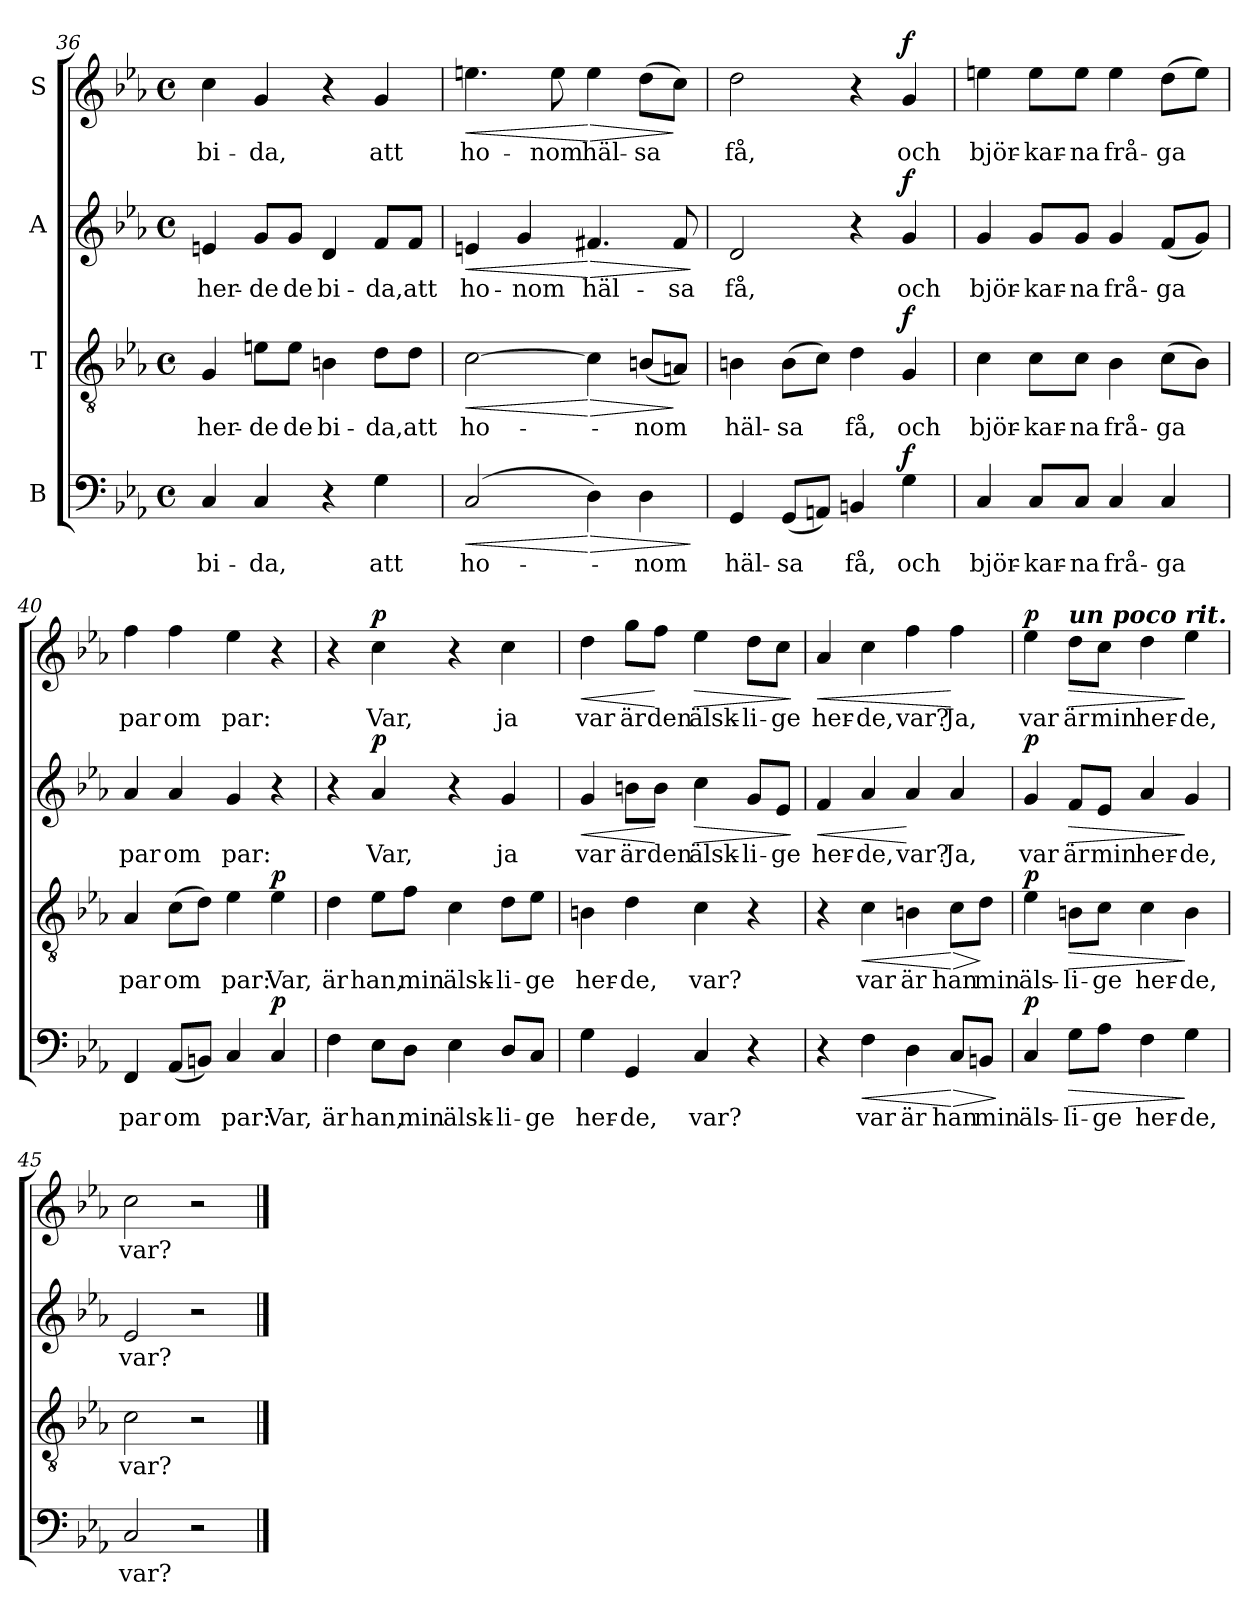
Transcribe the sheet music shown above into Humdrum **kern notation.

**kern	**text	**dynam	**kern	**text	**dynam	**kern	**text	**dynam	**kern	**text	**dynam
*part4	*part4	*part4	*part3	*part3	*part3	*part2	*part2	*part2	*part1	*part1	*part1
*staff4	*staff4	*staff4	*staff3	*staff3	*staff3	*staff2	*staff2	*staff2	*staff1	*staff1	*staff1
*I"B	*	*	*I"T	*	*	*I"A	*	*	*I"S	*	*
*clefF4	*	*	*clefGv2	*	*	*clefG2	*	*	*clefG2	*	*
*k[b-e-a-]	*	*	*k[b-e-a-]	*	*	*k[b-e-a-]	*	*	*k[b-e-a-]	*	*
*c:	*	*	*c:	*	*	*c:	*	*	*c:	*	*
*M4/4	*	*	*M4/4	*	*	*M4/4	*	*	*M4/4	*	*
*met(c)	*	*	*met(c)	*	*	*met(c)	*	*	*met(c)	*	*
=36	=36	=36	=36	=36	=36	=36	=36	=36	=36	=36	=36
!	!LO:LY:b	!	!	!LO:LY:b	!	!	!LO:LY:b	!	!	!LO:LY:b	!
4C/	bi-	.	4G/	her-	.	4en/	her-	.	4cc\	bi-	.
!	!LO:LY:b	!	!	!LO:LY:b	!	!	!LO:LY:b	!	!	!LO:LY:b	!
4C/	-da,	.	8en\L	-de	.	8g/L	-de	.	4g/	-da,	.
!	!	!	!	!LO:LY:b	!	!	!LO:LY:b	!	!	!	!
.	.	.	8e\J	de	.	8g/J	de	.	.	.	.
!	!	!	!	!LO:LY:b	!	!	!LO:LY:b	!	!	!	!
4r	.	.	4Bn\	bi-	.	4d/	bi-	.	4r	.	.
!	!LO:LY:b	!	!	!LO:LY:b	!	!	!LO:LY:b	!	!	!LO:LY:b	!
4G\	att	.	8d\L	-da,	.	8f/L	-da,	.	4g/	att	.
!	!	!	!	!LO:LY:b	!	!	!LO:LY:b	!	!	!	!
.	.	.	8d\J	att	.	8f/J	att	.	.	.	.
=37	=37	=37	=37	=37	=37	=37	=37	=37	=37	=37	=37
!	!LO:LY:b	!LO:HP:b	!	!LO:LY:b	!LO:HP:b	!	!LO:LY:b	!LO:HP:b	!	!LO:LY:b	!LO:HP:b
(>2C/	ho-	<	[2c\	ho-	<	4en/	ho-	<	4.een\	ho-	<
!	!	!	!	!	!	!	!LO:LY:b	!	!	!	!
.	.	.	.	.	.	4g/	-nom	.	.	.	.
!	!	!	!	!	!	!	!	!	!	!LO:LY:b	!
.	.	.	.	.	.	.	.	.	8ee\	-nom	.
!	!	!LO:HP:n=1:b	!	!	!LO:HP:n=1:b	!	!LO:LY:b	!LO:HP:n=1:b	!	!LO:LY:b	!LO:HP:n=1:b
4D\)	.	[ >	4c\]	.	[ >	4.f#X/	häl-	[ >	4ee\	häl-	[ >
!	!LO:LY:b	!	!	!LO:LY:b	!	!	!	!	!	!LO:LY:b	!
4D\	-nom	.	(<8Bn/L	-nom	.	.	.	.	(>8dd\L	-sa	.
!	!	!	!	!	!	!	!LO:LY:b	!	!	!	!
.	.	.	8An/J)	.	]	8f#/	-sa	.	8cc\J)	.	]
.	.	]	.	.	.	.	.	]	.	.	.
=38	=38	=38	=38	=38	=38	=38	=38	=38	=38	=38	=38
!	!LO:LY:b	!	!	!LO:LY:b	!	!	!LO:LY:b	!	!	!LO:LY:b	!
4GG/	häl-	.	4Bn\	häl-	.	2d/	få,	.	2dd\	få,	.
!	!LO:LY:b	!	!	!LO:LY:b	!	!	!	!	!	!	!
(<8GG/L	-sa	.	(>8B\L	-sa	.	.	.	.	.	.	.
8AAn/J)	.	.	8c\J)	.	.	.	.	.	.	.	.
!	!LO:LY:b	!	!	!LO:LY:b	!	!	!	!	!	!	!
4BBn/	få,	.	4d\	få,	.	4r	.	.	4r	.	.
!	!LO:LY:b	!LO:DY:a	!	!LO:LY:b	!LO:DY:a	!	!LO:LY:b	!LO:DY:a	!	!LO:LY:b	!LO:DY:a
4G\	och	f	4G/	och	f	4g/	och	f	4g/	och	f
=39	=39	=39	=39	=39	=39	=39	=39	=39	=39	=39	=39
!	!LO:LY:b	!	!	!LO:LY:b	!	!	!LO:LY:b	!	!	!LO:LY:b	!
4C/	björ-	.	4c\	björ-	.	4g/	björ-	.	4een\	björ-	.
!	!LO:LY:b	!	!	!LO:LY:b	!	!	!LO:LY:b	!	!	!LO:LY:b	!
8C/L	-kar-	.	8c\L	-kar-	.	8g/L	-kar-	.	8ee\L	-kar-	.
!	!LO:LY:b	!	!	!LO:LY:b	!	!	!LO:LY:b	!	!	!LO:LY:b	!
8C/J	-na	.	8c\J	-na	.	8g/J	-na	.	8ee\J	-na	.
!	!LO:LY:b	!	!	!LO:LY:b	!	!	!LO:LY:b	!	!	!LO:LY:b	!
4C/	frå-	.	4B-i\	frå-	.	4g/	frå-	.	4ee\	frå-	.
!	!LO:LY:b	!	!	!LO:LY:b	!	!	!LO:LY:b	!	!	!LO:LY:b	!
4C/	-ga	.	(>8c\L	-ga	.	(<8f/L	-ga	.	(>8dd\L	-ga	.
.	.	.	8B-\J)	.	.	8g/J)	.	.	8ee\J)	.	.
!!LO:LB:g=z
=40	=40	=40	=40	=40	=40	=40	=40	=40	=40	=40	=40
!	!LO:LY:b	!	!	!LO:LY:b	!	!	!LO:LY:b	!	!	!LO:LY:b	!
4FF/	par	.	4A-/	par	.	4a-/	par	.	4ff\	par	.
!	!LO:LY:b	!	!	!LO:LY:b	!	!	!LO:LY:b	!	!	!LO:LY:b	!
(<8AA-/L	om	.	(>8c\L	om	.	4a-/	om	.	4ff\	om	.
8BBn/J)	.	.	8d\J)	.	.	.	.	.	.	.	.
!	!LO:LY:b	!	!	!LO:LY:b	!	!	!LO:LY:b	!	!	!LO:LY:b	!
4C/	par:	.	4e-\	par:	.	4g/	par:	.	4ee-i\	par:	.
!	!LO:LY:b	!LO:DY:a	!	!LO:LY:b	!LO:DY:a	!	!	!	!	!	!
4C/	Var,	p	4e-\	Var,	p	4r	.	.	4r	.	.
=41	=41	=41	=41	=41	=41	=41	=41	=41	=41	=41	=41
!	!LO:LY:b	!	!	!LO:LY:b	!	!	!	!	!	!	!
4F\	är	.	4d\	är	.	4r	.	.	4r	.	.
!	!LO:LY:b	!	!	!LO:LY:b	!	!	!LO:LY:b	!LO:DY:a	!	!LO:LY:b	!LO:DY:a
8E-\L	han,	.	8e-\L	han,	.	4a-/	Var,	p	4cc\	Var,	p
!	!LO:LY:b	!	!	!LO:LY:b	!	!	!	!	!	!	!
8D\J	min	.	8f\J	min	.	.	.	.	.	.	.
!	!LO:LY:b	!	!	!LO:LY:b	!	!	!	!	!	!	!
4E-\	älsk-	.	4c\	älsk-	.	4r	.	.	4r	.	.
!	!LO:LY:b	!	!	!LO:LY:b	!	!	!LO:LY:b	!	!	!LO:LY:b	!
8D/L	-li-	.	8d\L	-li-	.	4g/	ja	.	4cc\	ja	.
!	!LO:LY:b	!	!	!LO:LY:b	!	!	!	!	!	!	!
8C/J	-ge	.	8e-\J	-ge	.	.	.	.	.	.	.
=42	=42	=42	=42	=42	=42	=42	=42	=42	=42	=42	=42
!	!LO:LY:b	!	!	!LO:LY:b	!	!	!LO:LY:b	!LO:HP:b	!	!LO:LY:b	!LO:HP:b
4G\	her-	.	4Bn\	her-	.	4g/	var	<	4dd\	var	<
!	!LO:LY:b	!	!	!LO:LY:b	!	!	!LO:LY:b	!	!	!LO:LY:b	!
4GG/	-de,	.	4d\	-de,	.	8bn\L	är	.	8gg\L	är	.
!	!	!	!	!	!	!	!LO:LY:b	!	!	!LO:LY:b	!
.	.	.	.	.	.	8b\J	den	[	8ff\J	den	[
!	!LO:LY:b	!	!	!LO:LY:b	!	!	!LO:LY:b	!LO:HP:b	!	!LO:LY:b	!LO:HP:b
4C/	var?	.	4c\	var?	.	4cc\	älsk-	>	4ee-\	älsk-	>
!	!	!	!	!	!	!	!LO:LY:b	!	!	!LO:LY:b	!
4r	.	.	4r	.	.	8g/L	-li-	.	8dd\L	-li-	.
!	!	!	!	!	!	!	!LO:LY:b	!	!	!LO:LY:b	!
.	.	.	.	.	.	8e-/J	-ge	.	8cc\J	-ge	.
.	.	.	.	.	.	.	.	]	.	.	]
=43	=43	=43	=43	=43	=43	=43	=43	=43	=43	=43	=43
!	!	!	!	!	!	!	!LO:LY:b	!LO:HP:b	!	!LO:LY:b	!LO:HP:b
4r	.	.	4r	.	.	4f/	her-	<	4a-/	her-	<
!	!LO:LY:b	!LO:HP:b	!	!LO:LY:b	!LO:HP:b	!	!LO:LY:b	!	!	!LO:LY:b	!
4F\	var	<	4c\	var	<	4a-/	-de,	.	4cc\	-de,	.
!	!LO:LY:b	!	!	!LO:LY:b	!	!	!LO:LY:b	!	!	!LO:LY:b	!
4D\	är	.	4Bn\	är	.	4a-/	var?	[	4ff\	var?	.
!	!LO:LY:b	!LO:HP:n=1:b	!	!LO:LY:b	!LO:HP:n=1:b	!	!LO:LY:b	!	!	!LO:LY:b	!
8C/L	han	[ >	8c\L	han	[ >	4a-/	Ja,	.	4ff\	Ja,	[
!	!LO:LY:b	!	!	!LO:LY:b	!	!	!	!	!	!	!
8BBn/J	min	.	8d\J	min	]	.	.	.	.	.	.
.	.	]	.	.	.	.	.	.	.	.	.
=44	=44	=44	=44	=44	=44	=44	=44	=44	=44	=44	=44
!	!LO:LY:b	!LO:DY:a	!	!LO:LY:b	!LO:DY:a	!	!LO:LY:b	!LO:DY:a	!	!LO:LY:b	!LO:DY:a
4C/	äls-	p	4e-\	äls-	p	4g/	var	p	4ee-\	var	p
!	!	!	!	!	!	!	!	!	!LO:TX:a:Bi:t=un poco rit.	!	!
!	!LO:LY:b	!LO:HP:b	!	!LO:LY:b	!LO:HP:b	!	!LO:LY:b	!LO:HP:b	!	!LO:LY:b	!LO:HP:b
8G\L	-li-	>	8Bn\L	-li-	>	8f/L	är	>	8dd\L	är	>
!	!LO:LY:b	!	!	!LO:LY:b	!	!	!LO:LY:b	!	!	!LO:LY:b	!
8A-\J	-ge	.	8c\J	-ge	.	8e-/J	min	.	8cc\J	min	.
!	!LO:LY:b	!	!	!LO:LY:b	!	!	!LO:LY:b	!	!	!LO:LY:b	!
4F\	her-	.	4c\	her-	.	4a-/	her-	.	4dd\	her-	.
!	!LO:LY:b	!	!	!LO:LY:b	!	!	!LO:LY:b	!	!	!LO:LY:b	!
4G\	-de,	]	4B\	-de,	]	4g/	-de,	]	4ee-\	-de,	]
=45	=45	=45	=45	=45	=45	=45	=45	=45	=45	=45	=45
!	!LO:LY:b	!	!	!LO:LY:b	!	!	!LO:LY:b	!	!	!LO:LY:b	!
2C/	var?	.	2c\	var?	.	2e-/	var?	.	2cc\	var?	.
2r	.	.	2r	.	.	2r	.	.	2r	.	.
==	==	==	==	==	==	==	==	==	==	==	==
*-	*-	*-	*-	*-	*-	*-	*-	*-	*-	*-	*-
